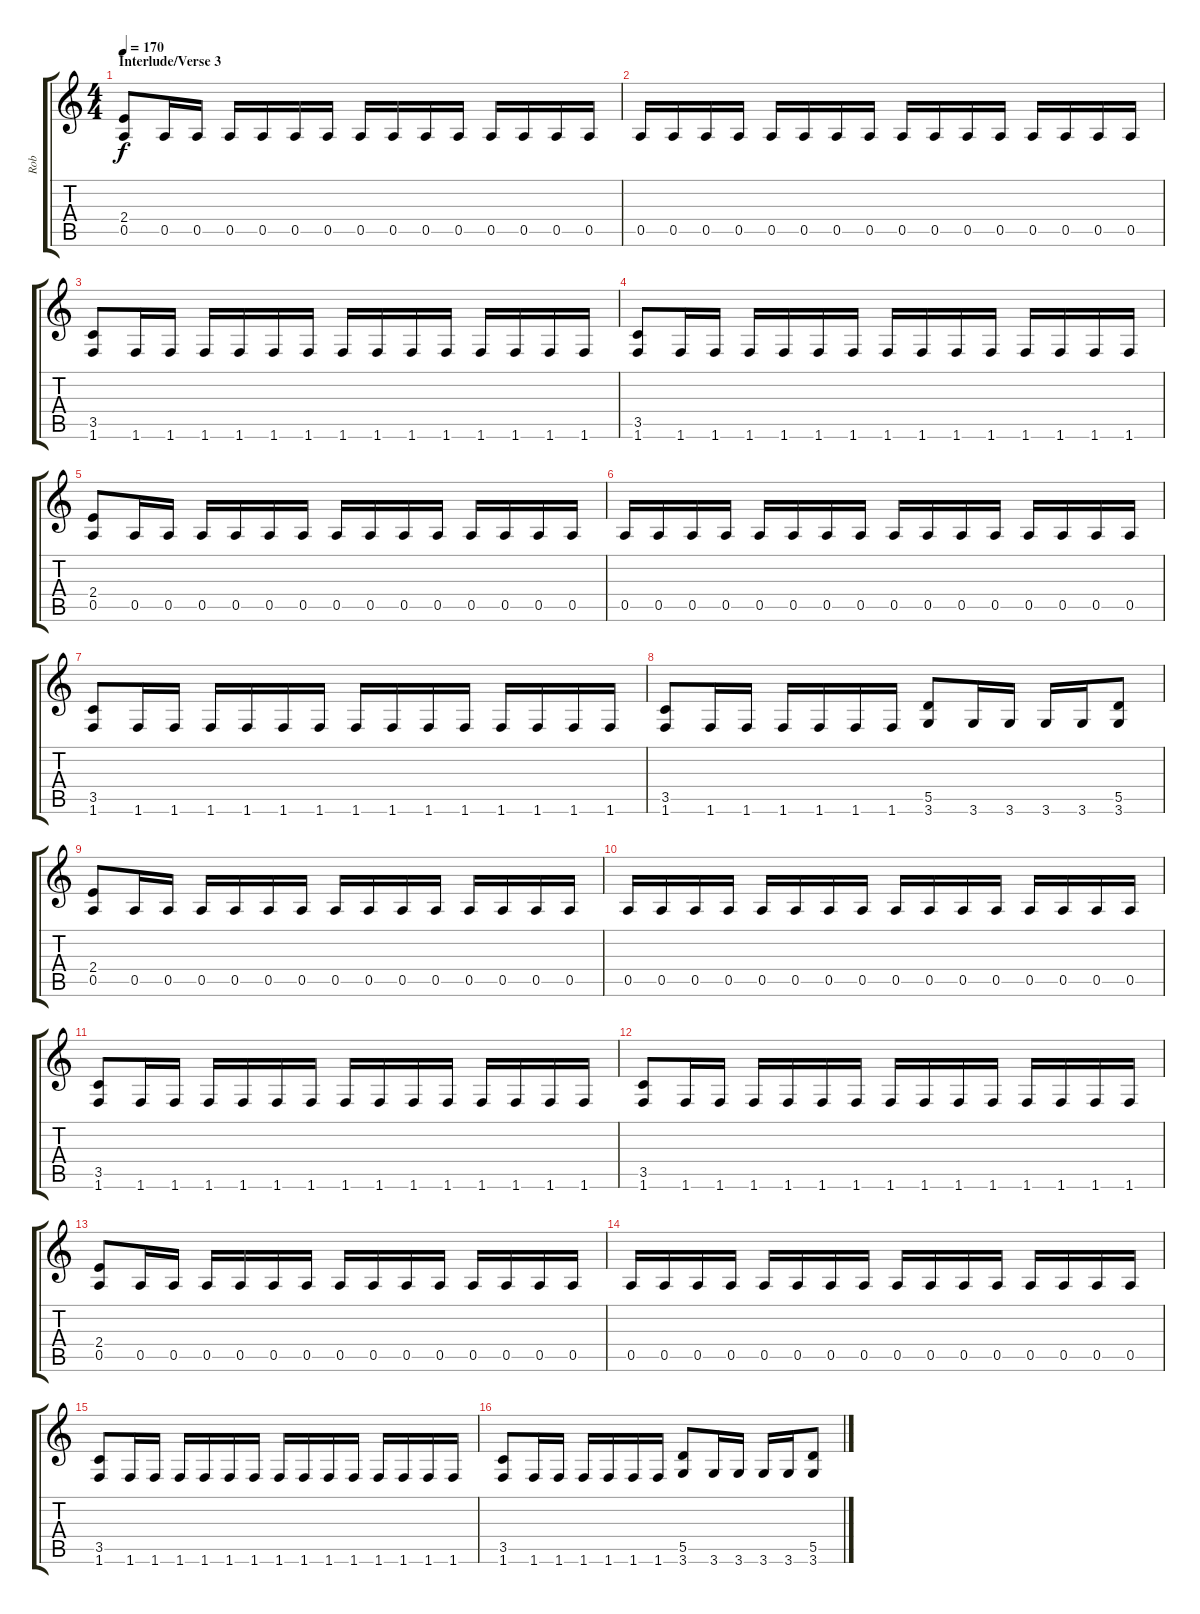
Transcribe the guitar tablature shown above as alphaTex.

\track ("Rob" "Rob") {instrument distortionguitar}
\staff {score tabs}
\tuning (E4 B3 G3 D3 A2 E2) {hide}
\ts (4 4)
\section ("" "Interlude/Verse 3")
\tempo 170
\clef g2
\ks c
(2.4 0.5).8{dy f} 0.5.16 0.5.16 0.5.16 0.5.16 0.5.16 0.5.16 0.5.16 0.5.16 0.5.16 0.5.16 0.5.16 0.5.16 0.5.16 0.5.16 |
0.5.16 0.5.16 0.5.16 0.5.16 0.5.16 0.5.16 0.5.16 0.5.16 0.5.16 0.5.16 0.5.16 0.5.16 0.5.16 0.5.16 0.5.16 0.5.16 |
(3.5 1.6).8 1.6.16 1.6.16 1.6.16 1.6.16 1.6.16 1.6.16 1.6.16 1.6.16 1.6.16 1.6.16 1.6.16 1.6.16 1.6.16 1.6.16 |
(3.5 1.6).8 1.6.16 1.6.16 1.6.16 1.6.16 1.6.16 1.6.16 1.6.16 1.6.16 1.6.16 1.6.16 1.6.16 1.6.16 1.6.16 1.6.16 |
(2.4 0.5).8 0.5.16 0.5.16 0.5.16 0.5.16 0.5.16 0.5.16 0.5.16 0.5.16 0.5.16 0.5.16 0.5.16 0.5.16 0.5.16 0.5.16 |
0.5.16 0.5.16 0.5.16 0.5.16 0.5.16 0.5.16 0.5.16 0.5.16 0.5.16 0.5.16 0.5.16 0.5.16 0.5.16 0.5.16 0.5.16 0.5.16 |
(3.5 1.6).8 1.6.16 1.6.16 1.6.16 1.6.16 1.6.16 1.6.16 1.6.16 1.6.16 1.6.16 1.6.16 1.6.16 1.6.16 1.6.16 1.6.16 |
(3.5 1.6).8 1.6.16 1.6.16 1.6.16 1.6.16 1.6.16 1.6.16 (5.5 3.6).8 3.6.16 3.6.16 3.6.16 3.6.16 (5.5 3.6).8 |
(2.4 0.5).8 0.5.16 0.5.16 0.5.16 0.5.16 0.5.16 0.5.16 0.5.16 0.5.16 0.5.16 0.5.16 0.5.16 0.5.16 0.5.16 0.5.16 |
0.5.16 0.5.16 0.5.16 0.5.16 0.5.16 0.5.16 0.5.16 0.5.16 0.5.16 0.5.16 0.5.16 0.5.16 0.5.16 0.5.16 0.5.16 0.5.16 |
(3.5 1.6).8 1.6.16 1.6.16 1.6.16 1.6.16 1.6.16 1.6.16 1.6.16 1.6.16 1.6.16 1.6.16 1.6.16 1.6.16 1.6.16 1.6.16 |
(3.5 1.6).8 1.6.16 1.6.16 1.6.16 1.6.16 1.6.16 1.6.16 1.6.16 1.6.16 1.6.16 1.6.16 1.6.16 1.6.16 1.6.16 1.6.16 |
(2.4 0.5).8 0.5.16 0.5.16 0.5.16 0.5.16 0.5.16 0.5.16 0.5.16 0.5.16 0.5.16 0.5.16 0.5.16 0.5.16 0.5.16 0.5.16 |
0.5.16 0.5.16 0.5.16 0.5.16 0.5.16 0.5.16 0.5.16 0.5.16 0.5.16 0.5.16 0.5.16 0.5.16 0.5.16 0.5.16 0.5.16 0.5.16 |
(3.5 1.6).8 1.6.16 1.6.16 1.6.16 1.6.16 1.6.16 1.6.16 1.6.16 1.6.16 1.6.16 1.6.16 1.6.16 1.6.16 1.6.16 1.6.16 |
(3.5 1.6).8 1.6.16 1.6.16 1.6.16 1.6.16 1.6.16 1.6.16 (5.5 3.6).8 3.6.16 3.6.16 3.6.16 3.6.16 (5.5 3.6).8
